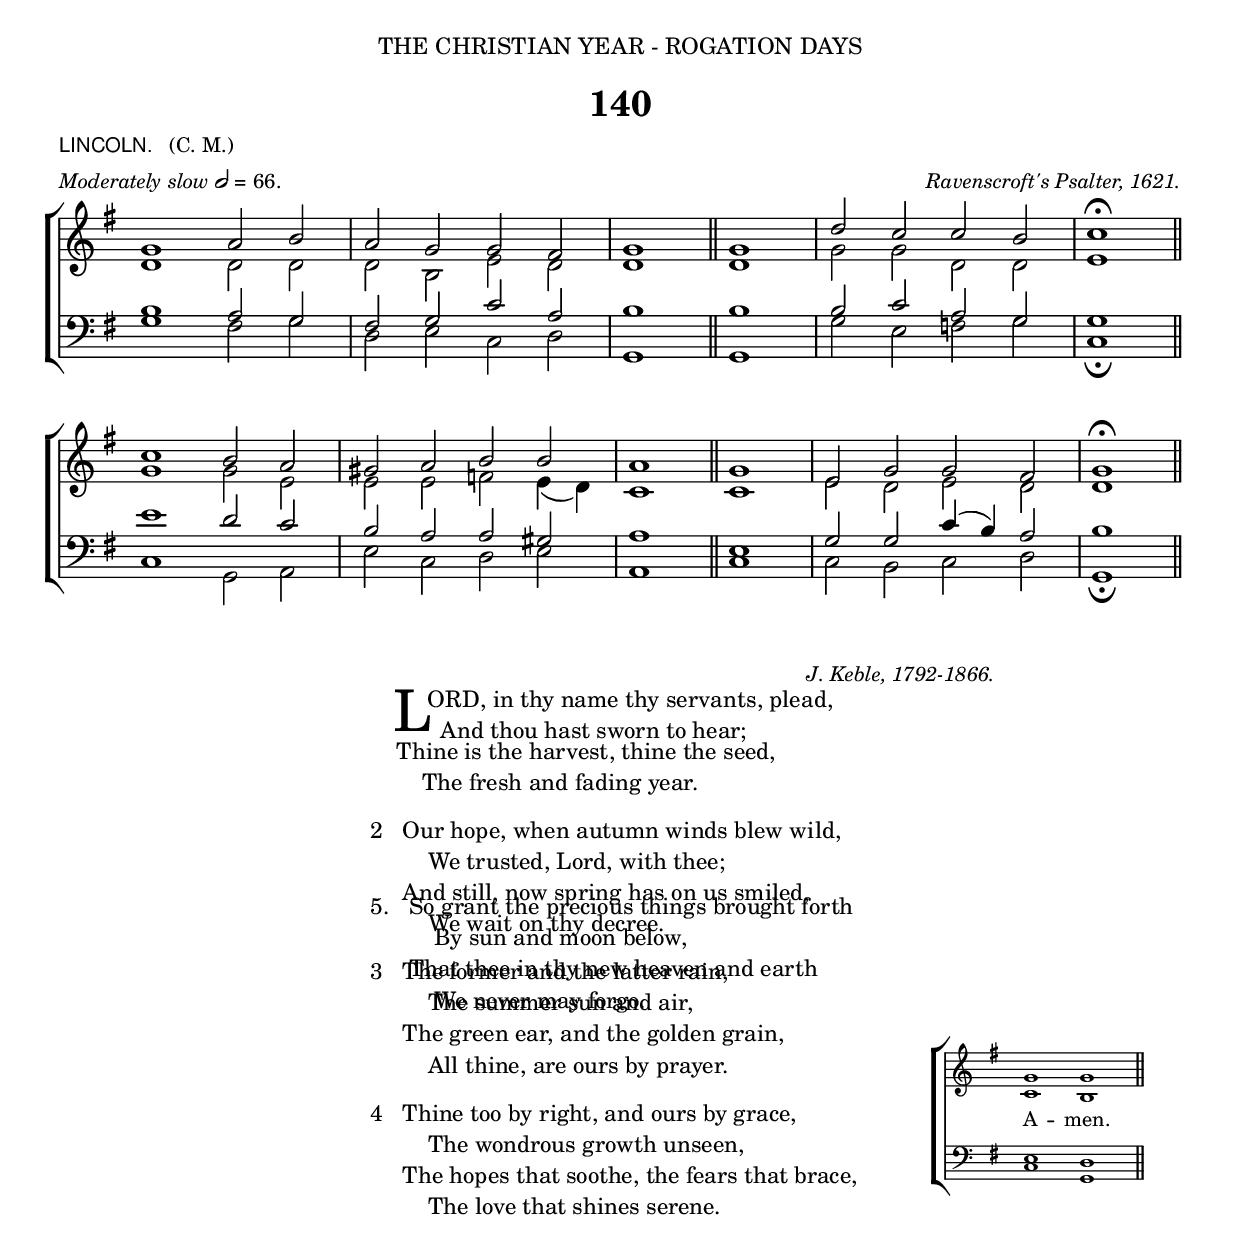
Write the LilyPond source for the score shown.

%%%% 228.png
%%%% Hymn 140 Lincoln. Lord, in thy name thy servants plead
%%%% Rev 1

\version "2.10"
\header {
  dedication = \markup { \center-align { "THE CHRISTIAN YEAR - ROGATION DAYS"
	\hspace #0.1 }}	
	
  title = "140"
  
  poet = \markup { \small {  \line { \sans { \smallCaps "LINCOLN."} \hspace #1 \roman {"(C. M.)"}} }}
  
  meter = \markup { \small { \italic {Moderately slow} \general-align #Y #DOWN \note #"2" #0.5 = 66.} }
  
  arranger = \markup { \small \italic "Ravenscroft's Psalter, 1621." }
  
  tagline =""
}

%%%%%%%%%%%%%%%%%%%%%%%%%%% Macros

%%% macro to cope with a partial measure in the middle of a piece.
%%% Manual does not recommend using \partial in the middle of a piece.
%%% In this case, the macro specifies that 0 of 1/2 notes in a 4/2 measure have past,
%%% hence we are restarting at the beginning of a measure, and the previous partial measure is 
%%% considered complete
startmeasure =  \set Score.measurePosition = #(ly:make-moment 0 2)
	      
%%%%%%%%%%%%%%%%%%%%%%%%%%% End of macro definitions

%%% SATB voices

global = {
  \time 4/2
  \key g \major
  \set Staff.midiInstrument = "church organ"
}

soprano = \relative c' {  
  \startmeasure g'1 a2 b | a g g fis | g1 \bar "||" g | d'2 c c b | c1^\fermata \bar "||" \break
  \startmeasure c1 b2 a | gis a b b | a1 \bar "||" g | e2 g g fis | g1^\fermata \bar "||"
} 
   
alto = \relative c' {  
  d1 d2 d | d b e d | d1 \bar "||" d | g2 g d d | e1 \bar "||" \break
  g1 g2 e | e e f e4( d) | c1 \bar "||" c | e2 d e d | d1 \bar "||"
}

tenor = \relative c {\clef bass 
  b'1 a2 g | fis g c a | b1 \bar "||" b | b2 c a g | g1 \bar "||"
  e'1 d2 c | b a a gis | a1 \bar "||" e | g2 g c4( b) a2 | b1 \bar "||"
}

bass = \relative c {\clef bass 
  g'1 fis2 g | d e c d | g,1 \bar "||" g1 | g'2 e f g | c,1 _\fermata \bar "||" 
  c1 g2 a | e' c d e | a,1 \bar "||" c1 | c2 b c d | g,1_\fermata \bar "||"}

#(ly:set-option 'point-and-click #f)

\paper {
  #(set-paper-size "a4")
%  annotate-spacing = ##t
  print-page-number = ##f
  ragged-last-bottom = ##t
  ragged-bottom = ##t
}

\book{

%%% Score block	

\score{
\new ChoirStaff	
<<
	\context Staff = upper << 
	\context Voice = sopranos { \voiceOne \global \soprano }
	\context Voice = altos    { \voiceTwo \global \alto }
	                      >>
	\context Staff = lower <<
	\context Voice = tenors { \voiceOne \global \tenor }
	\context Voice = basses { \voiceTwo \global \bass }
			        >>
>>
\layout {
		indent=0
		\context { \Score \remove "Bar_number_engraver" }
		\context { \Staff \remove "Time_signature_engraver" }
		\context { \Score \remove "Mark_engraver"  }
                \context { \Staff \consists "Mark_engraver"  }
	} %% close layout

\midi { \context { \Score tempoWholesPerMinute = #(ly:make-moment 66 2)}} 	
	
} %%% Score bracket

%%% Lyric Attribution 

\markup { \small { \hspace #72 \italic "J. Keble, 1792-1866." } }
 
%%% Main lyric block

\markup { \hspace #30 %%add space as necc. to center the column
          \column { %%% one super column for the entire block of lyrics
	                 \column { %%verse 1 is a column of 2 lines  
	                  \line { \hspace #2.2 \column { \lower #2.4 \fontsize #8 "L" }   %%Drop Cap goes here
				  \hspace #-1.0    %% adjust this if other letters are too far from Drop Cap
				  \column  { \raise #0.0 "ORD, in thy name thy servants, plead,"
			                                "  And thou hast sworn to hear;" } }  
	                  \line {  \hspace #2.5  %%adjust hspace until this line left edge is flush with Drop Cap
				   \lower  #1.56  %%adjust this until the line spacing looks right
				   \column {   
					   "Thine is the harvest, thine the seed,"
					   "    The fresh and fading year."
					   "      " %%% add vertical spacing between verses
			  		}} 
			         } %%% finish verse 1	
           		\line { "2  "
			   \column {	     
				   "Our hope, when autumn winds blew wild,"
				   "    We trusted, Lord, with thee;"
				   "And still, now spring has on us smiled,"
				   "    We wait on thy decree."
				   "      " %%% add vertical spacing between verses
			}}
           		\line { "3  "
			   \column {	     
				   "The former and the latter rain,"
				   "    The summer sun and air,"
				   "The green ear, and the golden grain,"
				   "    All thine, are ours by prayer."
				   "      " %%% add vertical spacing between verses
			}}
           		\line { "4  "
			   \column {	     
				   "Thine too by right, and ours by grace,"
				   "    The wondrous growth unseen,"
				   "The hopes that soothe, the fears that brace,"
				   "    The love that shines serene."
			}}
    }	%%% end super column  
}	


%%% fake score block to occupy space and force a pagebreak.  Can't think of a better way of doing this.
\score{
	{s4 }
\header { breakbefore = ##f piece = ##f opus = ##f tagline = ##f }
\layout{	
	\context { \Staff
		\remove Time_signature_engraver
		\remove Key_engraver
		\remove Clef_engraver
		\remove Staff_symbol_engraver
}}}


%%% second page
%%% continuation of  lyrics

\markup { \hspace #30   %%add space as necc. to center the column
          \column { 
			\hspace #1 
           		\line { "5.  "
			   \column {	     
				   "So grant the precious things brought forth"
				   "    By sun and moon below,"
				   "That thee in thy new heaven and earth"
				   "    We never may forgo."
			}} 

	  }
} %%% lyric markup bracket

%%% Amen score block
\score{
  \new ChoirStaff
   <<
        \context Staff = upper \with { fontSize = #-3  \override StaffSymbol #'staff-space = #(magstep -2) }  
	                      << 
	\context Voice = "sopranos" { \relative c' { \clef treble \global \voiceOne g'1 g \bar "||" }}
	\context Voice = "altos"    { \relative c' { \clef treble \global \voiceTwo c1 b \bar "||" }}
	                      >>
			  
	\context Lyrics \lyricsto "altos" {\override LyricText #'font-size = #-1  A -- men. }
	
	\context Staff = lower \with { fontSize = #-3  \override StaffSymbol #'staff-space = #(magstep -2) }  
	                       << 
	\context Voice = "tenors" { \relative c { \clef bass \global \voiceThree e1 d \bar "||" }}
	\context Voice = "basses" { \relative c { \clef bass \global \voiceFour  c1 g \bar "||" }}
			        >> 
  >>			      
\header { breakbefore = ##f piece = " " opus = " " }

\layout { 
      \context { \Score timing = ##f }
	ragged-right = ##t
	indent = 15\cm
	\context { \Staff \remove Time_signature_engraver }

       } %% close layout

%%% Amen Midi

\midi { \context { \Score tempoWholesPerMinute = #(ly:make-moment 66 2) }} 

}
	
%%% alternative hymns also suitable

\markup {\hspace #36 \column {
	\line{ \hspace #2 \italic "The following are also suitable:"}
	\hspace #0.1 
	\small {
		"  75  Jesu, Lord of life and glory."
		"384  Eternal Ruler of the ceaseless round."
		"423  Judge eternal, throned in splendour."
		"447  O God of Bethel, by whose hand."
		"475  Rejoice, O land, in God thy might."
		"492  The Lord will come and not be slow."
		"558  God of our fathers."
		"650  Litany for Rogationtide."
		"651  Litany of the Church." 
	
	}
}} 

} %%% book bracket
